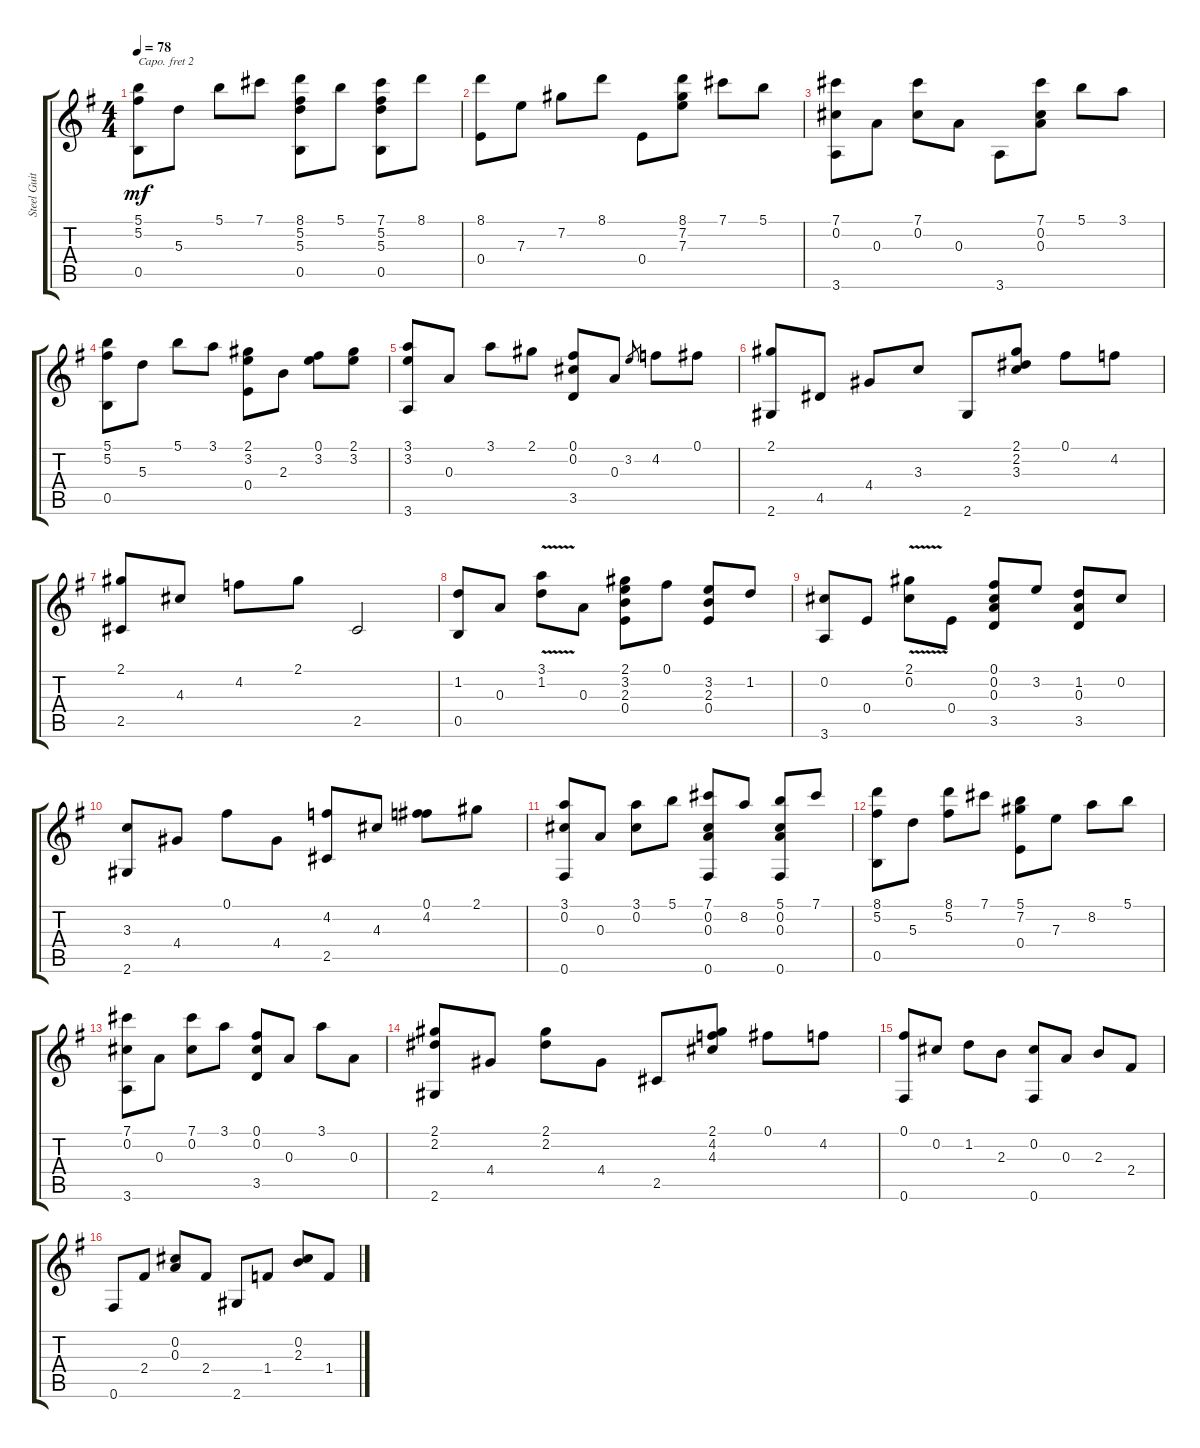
\track ("Steel Guitar" "Steel Guit") {instrument acousticguitarsteel}
\staff {score tabs}
\capo 2
\tuning (E4 B3 G3 D3 A2 E2) {hide}
\ts (4 4)
\tempo 78
\clef g2
\ks eminor
(5.1 5.2 0.5).8{dy mf} 5.3.8 5.1.8 7.1.8 (8.1 5.2 5.3 0.5).8 5.1.8 (7.1 5.2 5.3 0.5).8 8.1.8 |
(8.1 0.4).8 7.3.8 7.2.8 8.1.8 0.4.8 (8.1 7.2 7.3).8 7.1.8 5.1.8 |
(7.1 0.2 3.6).8 0.3.8 (7.1 0.2).8 0.3.8 3.6.8 (7.1 0.2 0.3).8 5.1.8 3.1.8 |
(5.1 5.2 0.5).8 5.3.8 5.1.8 3.1.8 (2.1 3.2 0.4).8 2.3.8 (0.1 3.2).8 (2.1 3.2).8 |
(3.1 3.2 3.6).8 0.3.8 3.1.8 2.1.8 (0.1 0.2 3.5).8 0.3.8 3.2.8{gr} 4.2.8 0.1.8 |
(2.1 2.6).8 4.5.8 4.4.8 3.3.8 2.6.8 (2.1 2.2 3.3).8 0.1.8 4.2.8 |
(2.1 2.5).8 4.3.8 4.2.8 2.1.8 2.5.2 |
(1.2 0.5).8 0.3.8 (3.1{v} 1.2).8 0.3.8 (2.1 3.2 2.3 0.4).8 0.1.8 (3.2 2.3 0.4).8 1.2.8 |
(0.2 3.6).8 0.4.8 (2.1{v} 0.2).8 0.4.8 (0.1 0.2 0.3 3.5).8 3.2.8 (1.2 0.3 3.5).8 0.2.8 |
(3.3 2.6).8 4.4.8 0.1.8 4.4.8 (4.2 2.5).8 4.3.8 (0.1 4.2).8 2.1.8 |
(3.1 0.2 0.6).8 0.3.8 (3.1 0.2).8 5.1.8 (7.1 0.2 0.3 0.6).8 8.2.8 (5.1 0.2 0.3 0.6).8 7.1.8 |
(8.1 5.2 0.5).8 5.3.8 (8.1 5.2).8 7.1.8 (5.1 7.2 0.4).8 7.3.8 8.2.8 5.1.8 |
(7.1 0.2 3.6).8 0.3.8 (7.1 0.2).8 3.1.8 (0.1 0.2 3.5).8 0.3.8 3.1.8 0.3.8 |
(2.1 2.2 2.6).8 4.4.8 (2.1 2.2).8 4.4.8 2.5.8 (2.1 4.2 4.3).8 0.1.8 4.2.8 |
(0.1 0.6).8 0.2.8 1.2.8 2.3.8 (0.2 0.6).8 0.3.8 2.3.8 2.4.8 |
0.6.8 2.4.8 (0.2 0.3).8 2.4.8 2.6.8 1.4.8 (0.2 2.3).8 1.4.8
